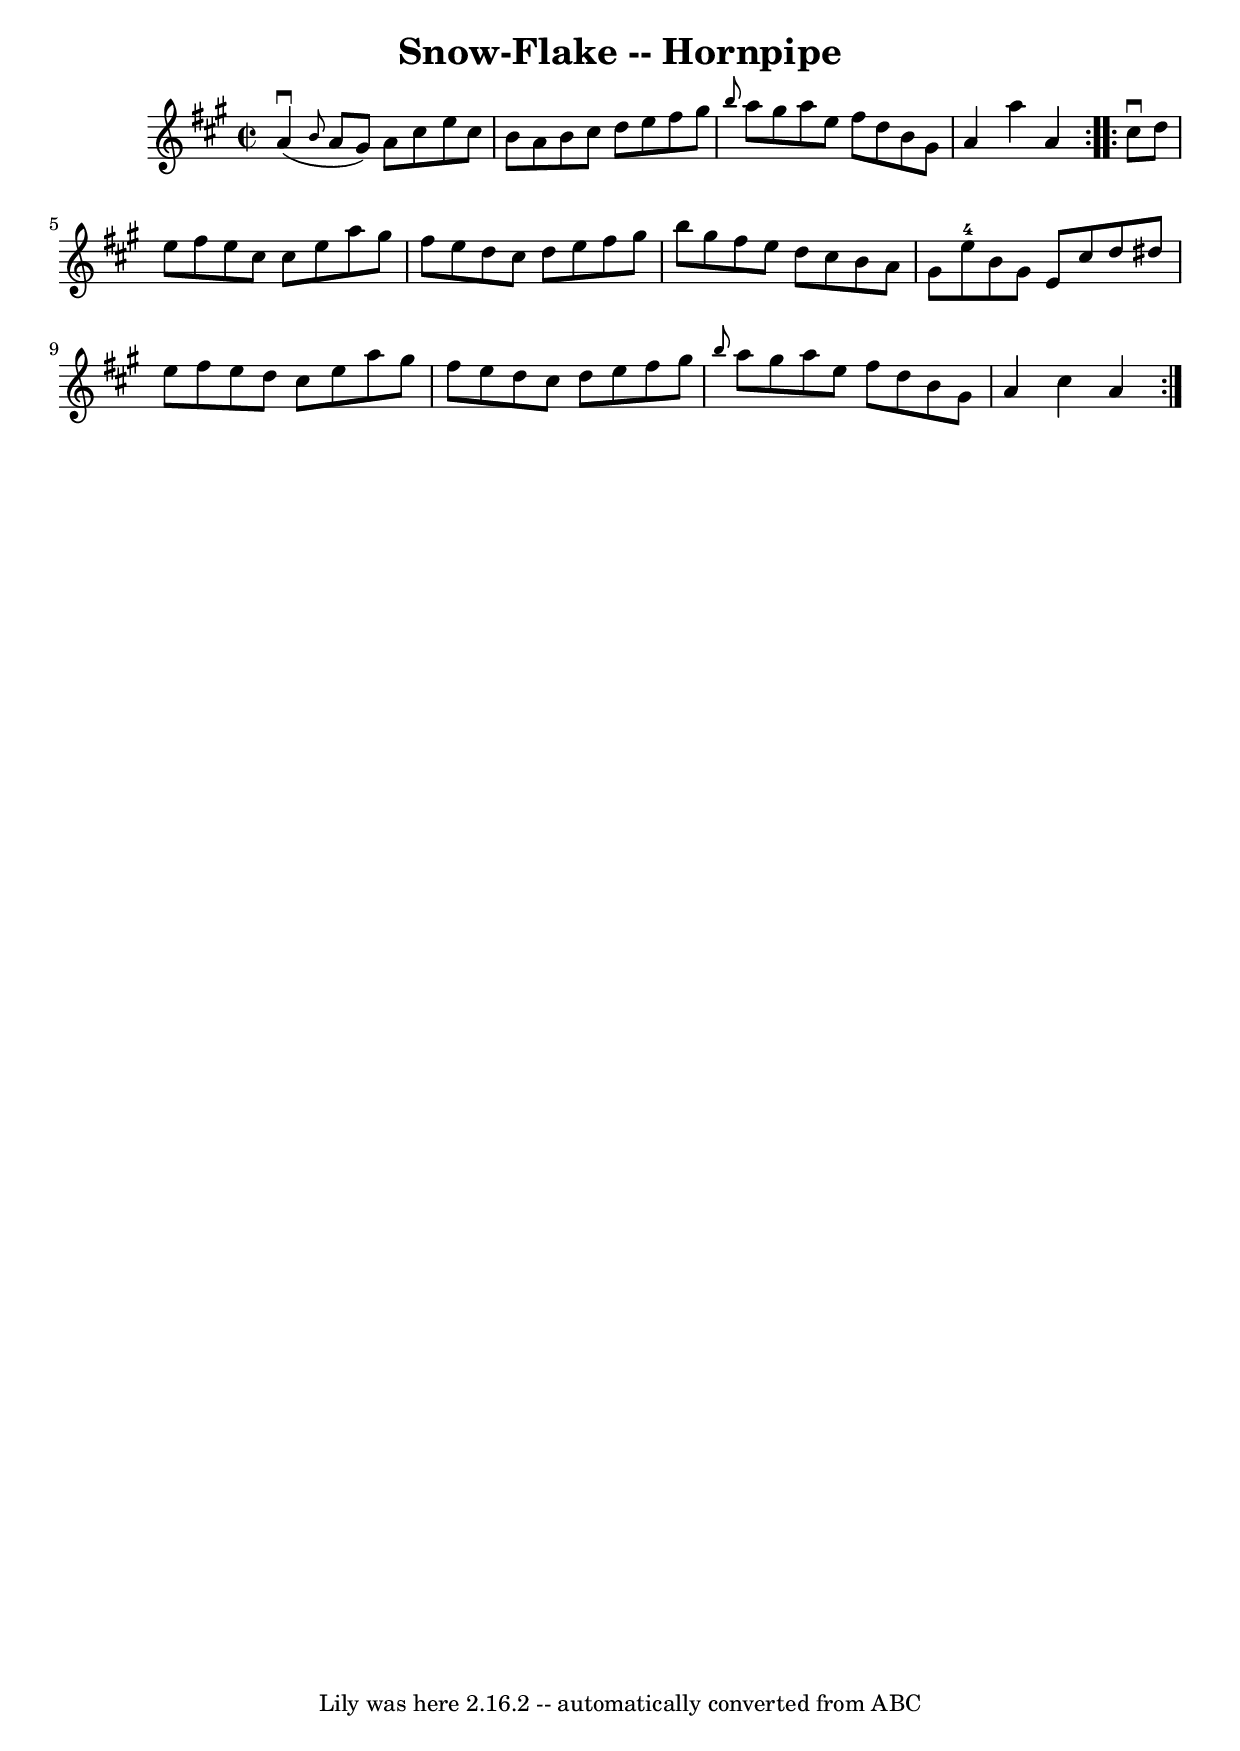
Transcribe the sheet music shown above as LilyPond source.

\version "2.16.2"
\include "Mammoth.ily"
\header {
  %% book = "Cole's 1000 Fiddle Tunes"
 crossRefNumber = "1"
 footnotes = ""
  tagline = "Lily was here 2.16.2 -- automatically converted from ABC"
  title = "Snow-Flake -- Hornpipe"

}
voicedefault =  {



  \repeat volta 2 {

    \override Staff.TimeSignature #'style = #'C
    \time 2/2 
    \key a \major
 a'4 (^\downbow \grace { b'8   			  } a'8 gis'8 ) a'8 cis''8 e''8 cis''8   |
 b'8 a'8 b'8 cis''8 d''8 e''8 fis''8 gis''8   |
    \grace { b''8  
	   } a''8 gis''8 a''8 e''8 fis''8 d''8 b'8 gis'8   |
 a'4    
 a''4 a'4  
  }     
  \repeat volta 2 { cis''8^\downbow d''8   |
 e''8 fis''8 e''8 cis''8 cis''8 e''8 a''8 gis''8   |
 fis''8 e''8 d''8 cis''8 d''8 e''8 fis''8 gis''8   |
 b''8 gis''8 fis''8 e''8 d''8 cis''8 b'8 a'8   |
 gis'8 e''8-4 b'8 gis'8 e'8 cis''8 d''8 dis''8   |
 e''8 fis''8 e''8 d''8 cis''8 e''8 a''8 gis''8   |
 fis''8 e''8 d''8 cis''8 d''8 e''8 fis''8 gis''8    |
    \grace { b''8  
	   } a''8 gis''8 a''8 e''8 fis''8 d''8 b'8 gis'8   |
 a'4 cis''4 a'4  
  }   

}

\score{
  <<

    \context Staff="default"
    {
      \voicedefault 
      
    }

  >>
  \layout {
    
  }
  \midi {
  }

}
